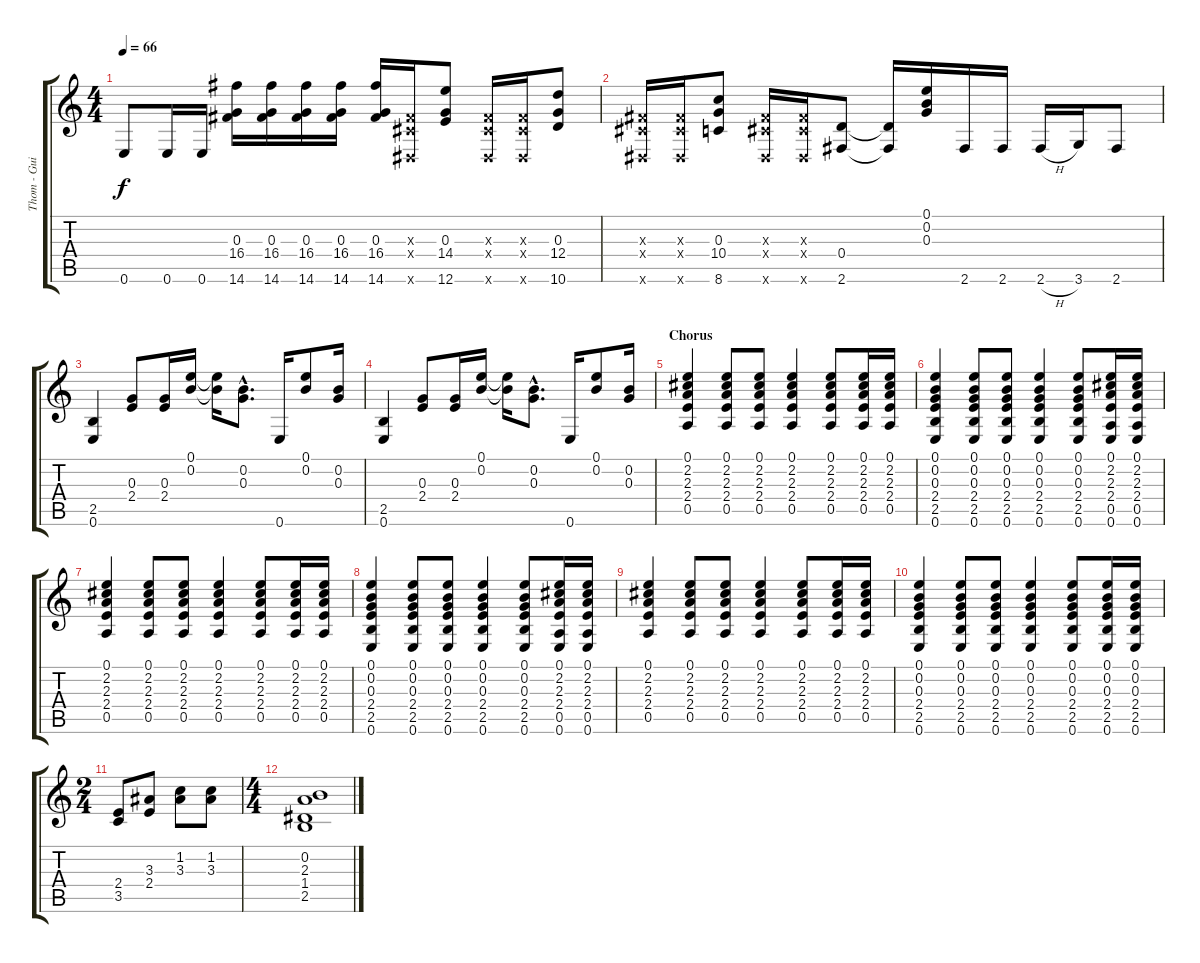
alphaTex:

\track ("Thom - Guitar" "Thom - Gui") {instrument acousticguitarsteel}
\staff {score tabs}
\tuning (E4 B3 G3 D3 A2 E2) {hide}
\ts (4 4)
\tempo 66
\clef g2
\ks c
0.6.8{dy f} 0.6.16 0.6.16 (0.3 16.4 14.6).16 (0.3 16.4 14.6).16 (0.3 16.4 14.6).16 (0.3 16.4 14.6).16 (0.3 16.4 14.6).16 (-1.3{x} -1.4{x} -1.6{x}).16 (0.3 14.4 12.6).8 (-1.3{x} -1.4{x} -1.6{x}).16 (-1.3{x} -1.4{x} -1.6{x}).16 (0.3 12.4 10.6).8 |
(-1.3{x} -1.4{x} -1.6{x}).16 (-1.3{x} -1.4{x} -1.6{x}).16 (0.3 10.4 8.6).8 (-1.3{x} -1.4{x} -1.6{x}).16 (-1.3{x} -1.4{x} -1.6{x}).16 (0.4 2.6).8 (0.4{t} 2.6{t}).16 (0.1 0.2 0.3).16 2.6.16 2.6.16 2.6{h}.16 3.6.16 2.6.8 |
(2.5 0.6).4 (0.3 2.4).8 (0.3 2.4).16 (0.1 0.2).16 (0.1{t} 0.2{t}).16 (0.2{hac} 0.3{hac}).8{d} 0.6.16 (0.1 0.2).8 (0.2 0.3).16 |
(2.5 0.6).4 (0.3 2.4).8 (0.3 2.4).16 (0.1 0.2).16 (0.1{t} 0.2{t}).16 (0.2{hac} 0.3{hac}).8{d} 0.6.16 (0.1 0.2).8 (0.2 0.3).16 |
\section ("" "Chorus")
(0.1 2.2 2.3 2.4 0.5).4 (0.1 2.2 2.3 2.4 0.5).8 (0.1 2.2 2.3 2.4 0.5).8 (0.1 2.2 2.3 2.4 0.5).4 (0.1 2.2 2.3 2.4 0.5).8 (0.1 2.2 2.3 2.4 0.5).16 (0.1 2.2 2.3 2.4 0.5).16 |
(0.1 0.2 0.3 2.4 2.5 0.6).4 (0.1 0.2 0.3 2.4 2.5 0.6).8 (0.1 0.2 0.3 2.4 2.5 0.6).8 (0.1 0.2 0.3 2.4 2.5 0.6).4 (0.1 0.2 0.3 2.4 2.5 0.6).8 (0.1 2.2 2.3 2.4 0.5 0.6).16 (0.1 2.2 2.3 2.4 0.5 0.6).16 |
(0.1 2.2 2.3 2.4 0.5).4 (0.1 2.2 2.3 2.4 0.5).8 (0.1 2.2 2.3 2.4 0.5).8 (0.1 2.2 2.3 2.4 0.5).4 (0.1 2.2 2.3 2.4 0.5).8 (0.1 2.2 2.3 2.4 0.5).16 (0.1 2.2 2.3 2.4 0.5).16 |
(0.1 0.2 0.3 2.4 2.5 0.6).4 (0.1 0.2 0.3 2.4 2.5 0.6).8 (0.1 0.2 0.3 2.4 2.5 0.6).8 (0.1 0.2 0.3 2.4 2.5 0.6).4 (0.1 0.2 0.3 2.4 2.5 0.6).8 (0.1 2.2 2.3 2.4 0.5 0.6).16 (0.1 2.2 2.3 2.4 0.5 0.6).16 |
(0.1 2.2 2.3 2.4 0.5).4 (0.1 2.2 2.3 2.4 0.5).8 (0.1 2.2 2.3 2.4 0.5).8 (0.1 2.2 2.3 2.4 0.5).4 (0.1 2.2 2.3 2.4 0.5).8 (0.1 2.2 2.3 2.4 0.5).16 (0.1 2.2 2.3 2.4 0.5).16 |
(0.1 0.2 0.3 2.4 2.5 0.6).4 (0.1 0.2 0.3 2.4 2.5 0.6).8 (0.1 0.2 0.3 2.4 2.5 0.6).8 (0.1 0.2 0.3 2.4 2.5 0.6).4 (0.1 0.2 0.3 2.4 2.5 0.6).8 (0.1 0.2 0.3 2.4 2.5 0.6).16 (0.1 0.2 0.3 2.4 2.5 0.6).16 |
\ts (2 4)
(2.4 3.5).8 (3.3 2.4).8 (1.2 3.3).8 (1.2 3.3).8 |
\ts (4 4)
(0.2 2.3 1.4 2.5).1
